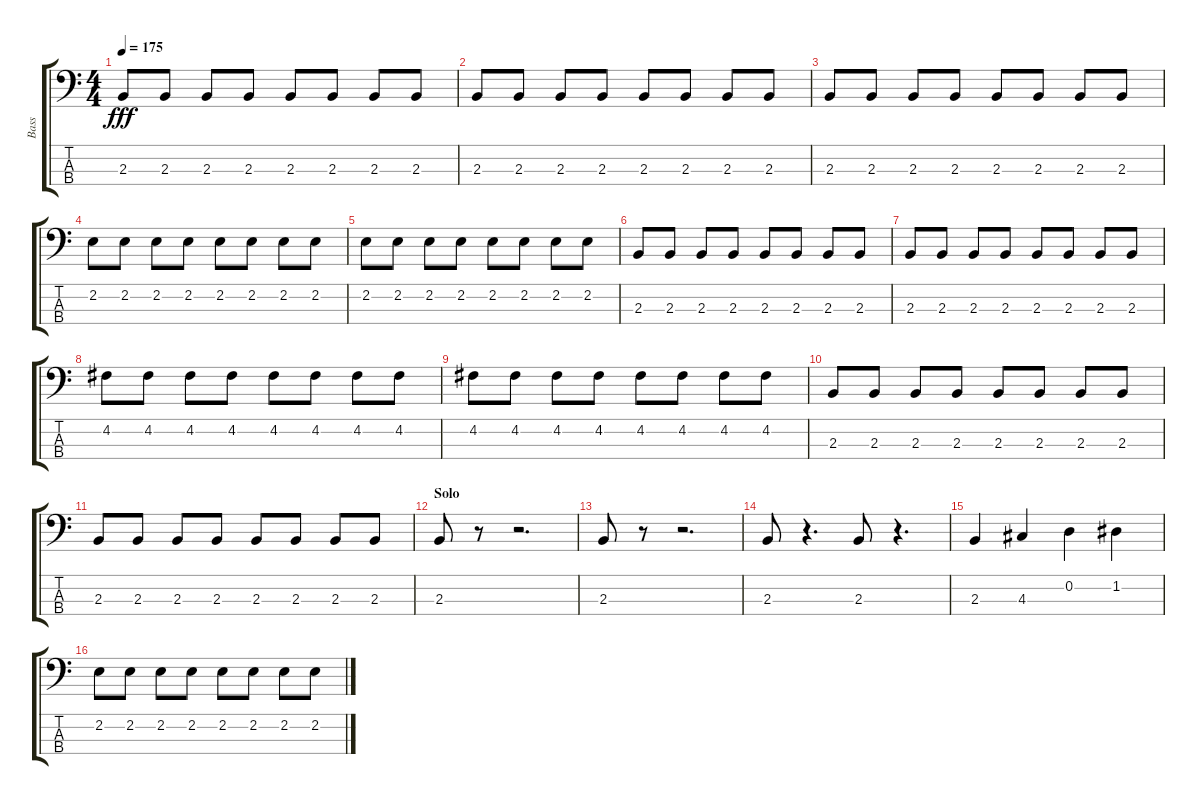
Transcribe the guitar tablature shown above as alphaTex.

\track ("Bass" "Bass") {instrument electricbassfinger}
\staff {score tabs}
\tuning (G2 D2 A1 E1) {hide}
\ts (4 4)
\tempo 175
\clef f4
\ks c
2.3.8{dy fff} 2.3.8 2.3.8 2.3.8 2.3.8 2.3.8 2.3.8 2.3.8 |
2.3.8 2.3.8 2.3.8 2.3.8 2.3.8 2.3.8 2.3.8 2.3.8 |
2.3.8 2.3.8 2.3.8 2.3.8 2.3.8 2.3.8 2.3.8 2.3.8 |
2.2.8 2.2.8 2.2.8 2.2.8 2.2.8 2.2.8 2.2.8 2.2.8 |
2.2.8 2.2.8 2.2.8 2.2.8 2.2.8 2.2.8 2.2.8 2.2.8 |
2.3.8 2.3.8 2.3.8 2.3.8 2.3.8 2.3.8 2.3.8 2.3.8 |
2.3.8 2.3.8 2.3.8 2.3.8 2.3.8 2.3.8 2.3.8 2.3.8 |
4.2.8 4.2.8 4.2.8 4.2.8 4.2.8 4.2.8 4.2.8 4.2.8 |
4.2.8 4.2.8 4.2.8 4.2.8 4.2.8 4.2.8 4.2.8 4.2.8 |
2.3.8 2.3.8 2.3.8 2.3.8 2.3.8 2.3.8 2.3.8 2.3.8 |
2.3.8 2.3.8 2.3.8 2.3.8 2.3.8 2.3.8 2.3.8 2.3.8 |
\section ("" "Solo")
2.3.8 r.8 r.2{d} |
2.3.8 r.8 r.2{d} |
2.3.8 r.4{d} 2.3.8 r.4{d} |
2.3.4 4.3.4 0.2.4 1.2.4 |
2.2.8 2.2.8 2.2.8 2.2.8 2.2.8 2.2.8 2.2.8 2.2.8
